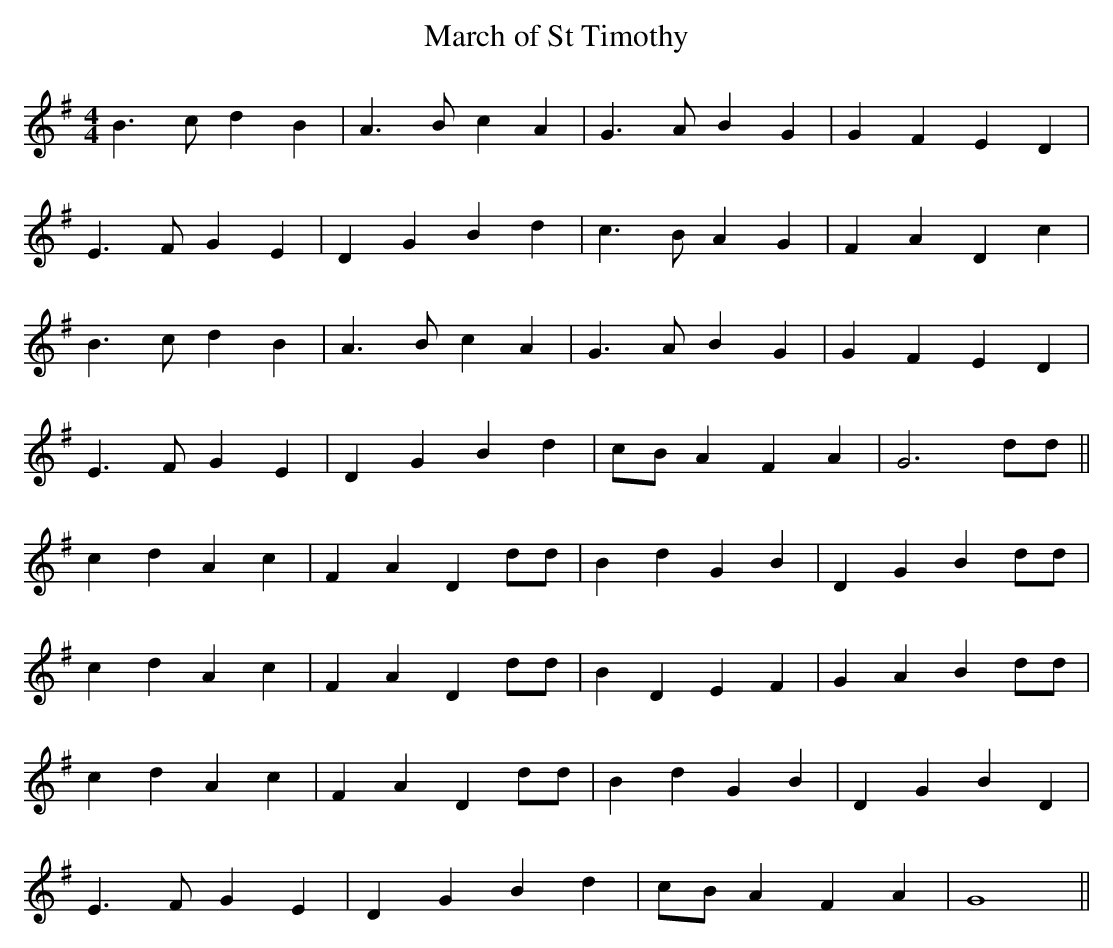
X:1
T:March of St Timothy
M:4/4
K:G
B3 c d2 B2|A3 B c2 A2|G3 A B2 G2|G2 F2 E2 D2|
E3 F G2 E2|D2 G2 B2 d2|c3 B A2 G2|F2 A2 D2 c2|
B3 c d2 B2|A3 B c2 A2|G3 A B2 G2|G2 F2 E2 D2|
E3 F G2 E2|D2 G2 B2 d2|cB A2 F2 A2|G6 dd||
c2 d2 A2 c2|F2 A2 D2 dd|B2 d2 G2 B2|D2 G2 B2 dd|
c2 d2 A2 c2|F2 A2 D2 dd|B2 D2 E2 F2|G2 A2 B2 dd|
c2 d2 A2 c2|F2 A2 D2 dd|B2 d2 G2 B2|D2 G2 B2 D2|
E3 F G2 E2|D2 G2 B2 d2|cB A2 F2 A2|G8||
